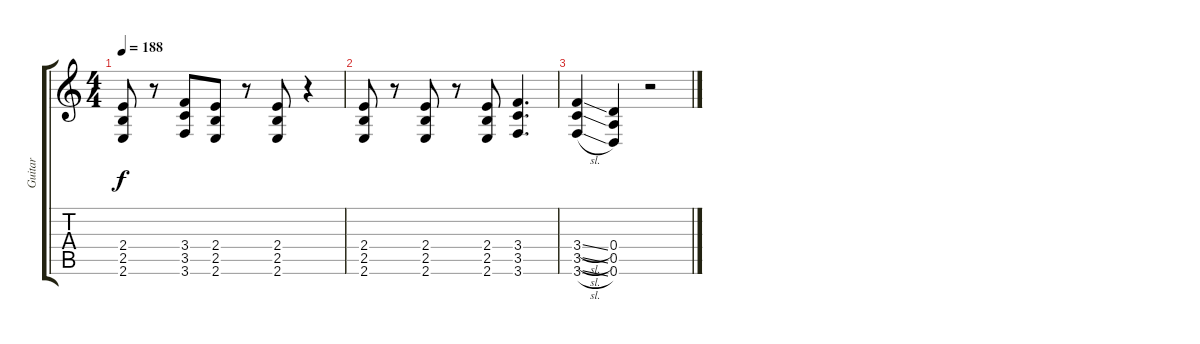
\track ("Guitar" "Guitar") {instrument distortionguitar}
\staff {score tabs}
\tuning (E4 B3 G3 D3 A2 D2) {hide}
\ts (4 4)
\tempo 188
\clef g2
\ks c
(2.4 2.5 2.6).8{dy f} r.8 (3.4 3.5 3.6).8 (2.4 2.5 2.6).8 r.8 (2.4 2.5 2.6).8 r.4 |
(2.4 2.5 2.6).8 r.8 (2.4 2.5 2.6).8 r.8 (2.4 2.5 2.6).8 (3.4 3.5 3.6).4{d} |
(3.4{sl} 3.5{sl} 3.6{sl}).4 (0.4 0.5 0.6).4 r.2
